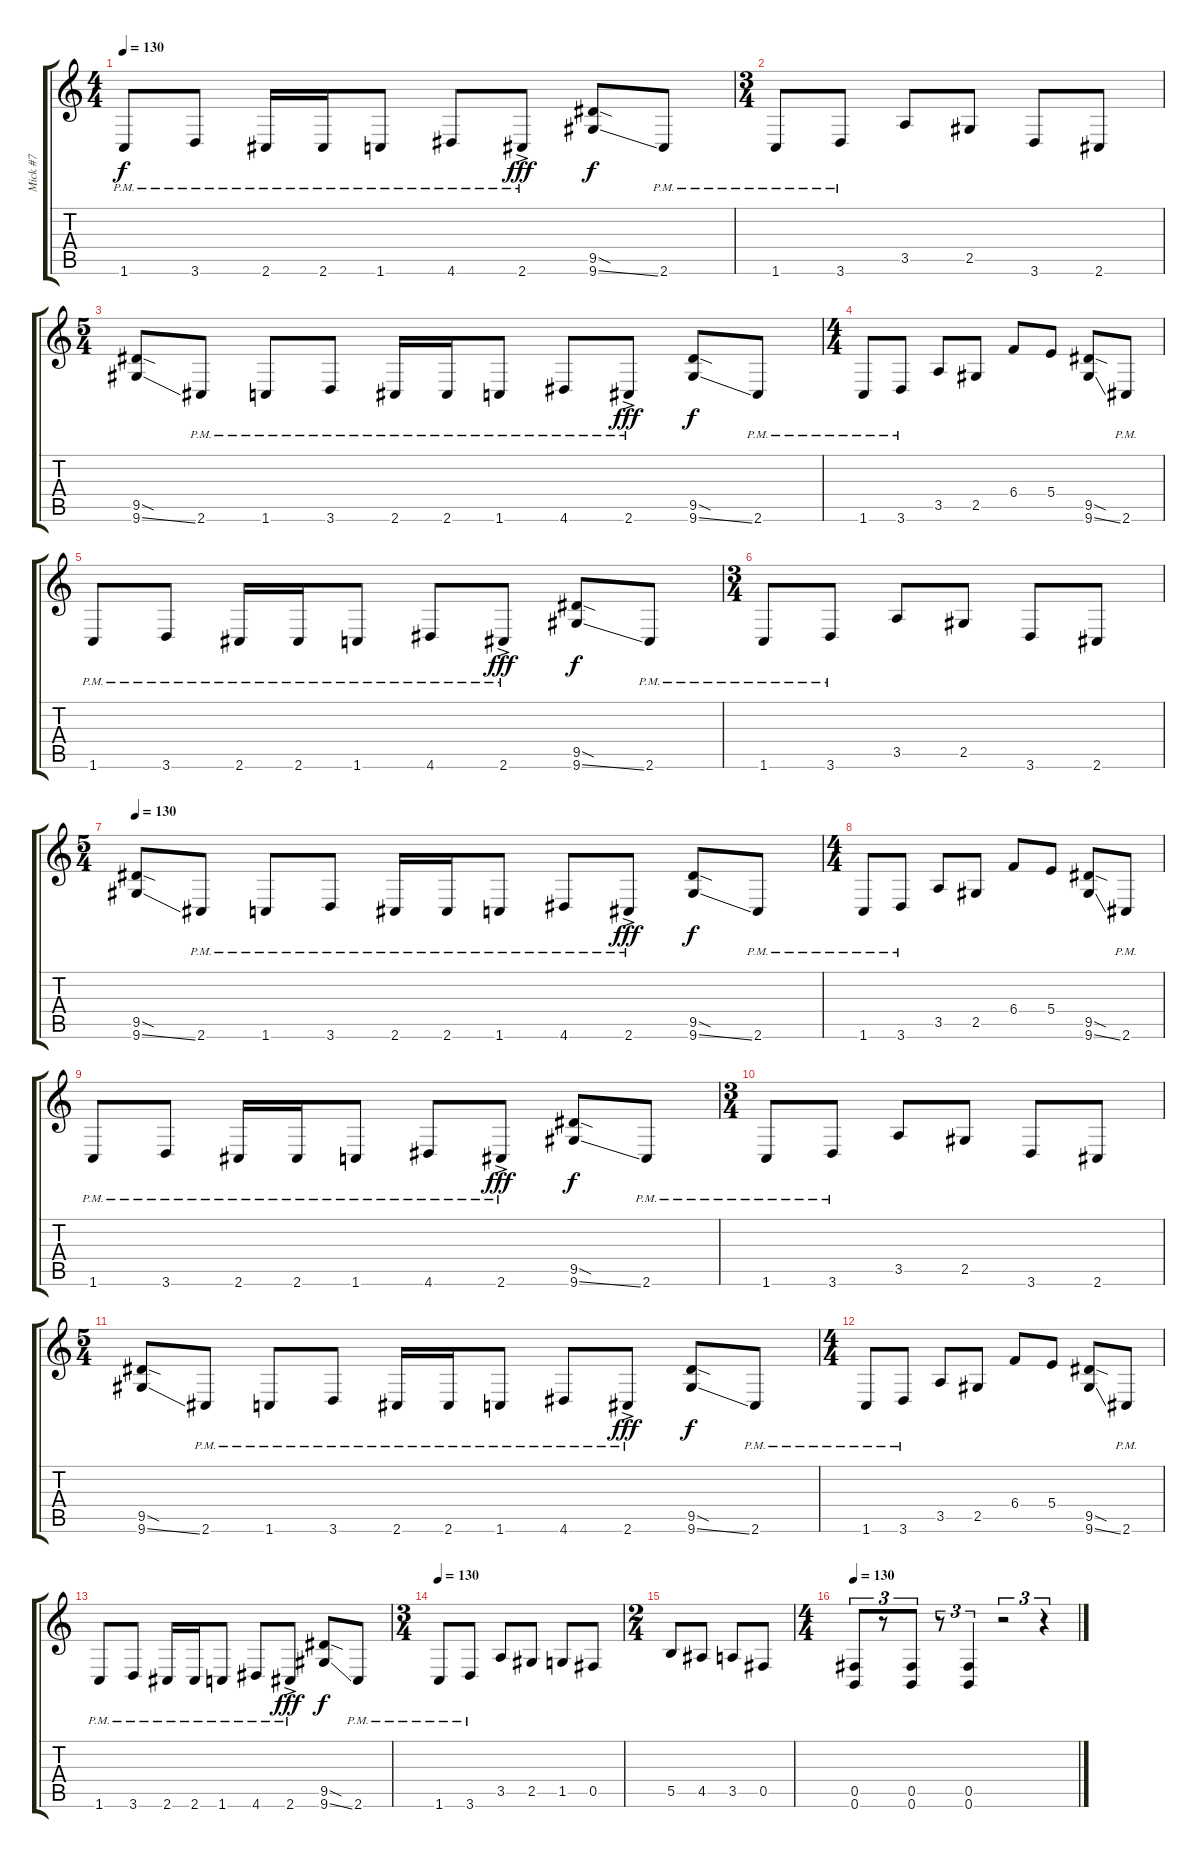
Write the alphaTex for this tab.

\track ("Mick #7" "Mick #7") {instrument distortionguitar}
\staff {score tabs}
\tuning (Db4 Ab3 E3 B2 Gb2 B1) {hide}
\ts (4 4)
\tempo 130
\clef g2
\ks c
1.6{pm}.8{dy f} 3.6{pm}.8 2.6{pm}.16 2.6{pm}.16 1.6{pm}.8 4.6{pm}.8 2.6{ac pm}.8{dy fff} (9.5{sod} 9.6{ss}).8{dy f} 2.6{pm}.8 |
\ts (3 4)
1.6{pm}.8 3.6{pm}.8 3.5.8 2.5.8 3.6.8 2.6.8 |
\ts (5 4)
(9.5{sod} 9.6{ss}).8 2.6{pm}.8 1.6{pm}.8 3.6{pm}.8 2.6{pm}.16 2.6{pm}.16 1.6{pm}.8 4.6{pm}.8 2.6{ac pm}.8{dy fff} (9.5{sod} 9.6{ss}).8{dy f} 2.6{pm}.8 |
\ts (4 4)
1.6{pm}.8 3.6{pm}.8 3.5.8 2.5.8 6.4.8 5.4.8 (9.5{sod} 9.6{ss}).8 2.6{pm}.8 |
1.6{pm}.8 3.6{pm}.8 2.6{pm}.16 2.6{pm}.16 1.6{pm}.8 4.6{pm}.8 2.6{ac pm}.8{dy fff} (9.5{sod} 9.6{ss}).8{dy f} 2.6{pm}.8 |
\ts (3 4)
1.6{pm}.8 3.6{pm}.8 3.5.8 2.5.8 3.6.8 2.6.8 |
\ts (5 4)
\tempo 130
(9.5{sod} 9.6{ss}).8 2.6{pm}.8 1.6{pm}.8 3.6{pm}.8 2.6{pm}.16 2.6{pm}.16 1.6{pm}.8 4.6{pm}.8 2.6{ac pm}.8{dy fff} (9.5{sod} 9.6{ss}).8{dy f} 2.6{pm}.8 |
\ts (4 4)
1.6{pm}.8 3.6{pm}.8 3.5.8 2.5.8 6.4.8 5.4.8 (9.5{sod} 9.6{ss}).8 2.6{pm}.8 |
1.6{pm}.8 3.6{pm}.8 2.6{pm}.16 2.6{pm}.16 1.6{pm}.8 4.6{pm}.8 2.6{ac pm}.8{dy fff} (9.5{sod} 9.6{ss}).8{dy f} 2.6{pm}.8 |
\ts (3 4)
1.6{pm}.8 3.6{pm}.8 3.5.8 2.5.8 3.6.8 2.6.8 |
\ts (5 4)
(9.5{sod} 9.6{ss}).8 2.6{pm}.8 1.6{pm}.8 3.6{pm}.8 2.6{pm}.16 2.6{pm}.16 1.6{pm}.8 4.6{pm}.8 2.6{ac pm}.8{dy fff} (9.5{sod} 9.6{ss}).8{dy f} 2.6{pm}.8 |
\ts (4 4)
1.6{pm}.8 3.6{pm}.8 3.5.8 2.5.8 6.4.8 5.4.8 (9.5{sod} 9.6{ss}).8 2.6{pm}.8 |
1.6{pm}.8 3.6{pm}.8 2.6{pm}.16 2.6{pm}.16 1.6{pm}.8 4.6{pm}.8 2.6{ac pm}.8{dy fff} (9.5{sod} 9.6{ss}).8{dy f} 2.6{pm}.8 |
\ts (3 4)
\tempo 130
1.6{pm}.8 3.6{pm}.8 3.5.8 2.5.8 1.5.8 0.5.8 |
\ts (2 4)
5.5.8 4.5.8 3.5.8 0.5.8 |
\ts (4 4)
\tempo 130
(0.5 0.6).8{tu (3 2)} r.8{tu (3 2)} (0.5 0.6).8{tu (3 2)} r.8{tu (3 2)} (0.5 0.6).4{tu (3 2)} r.2{tu (3 2)} r.4{tu (3 2)}
